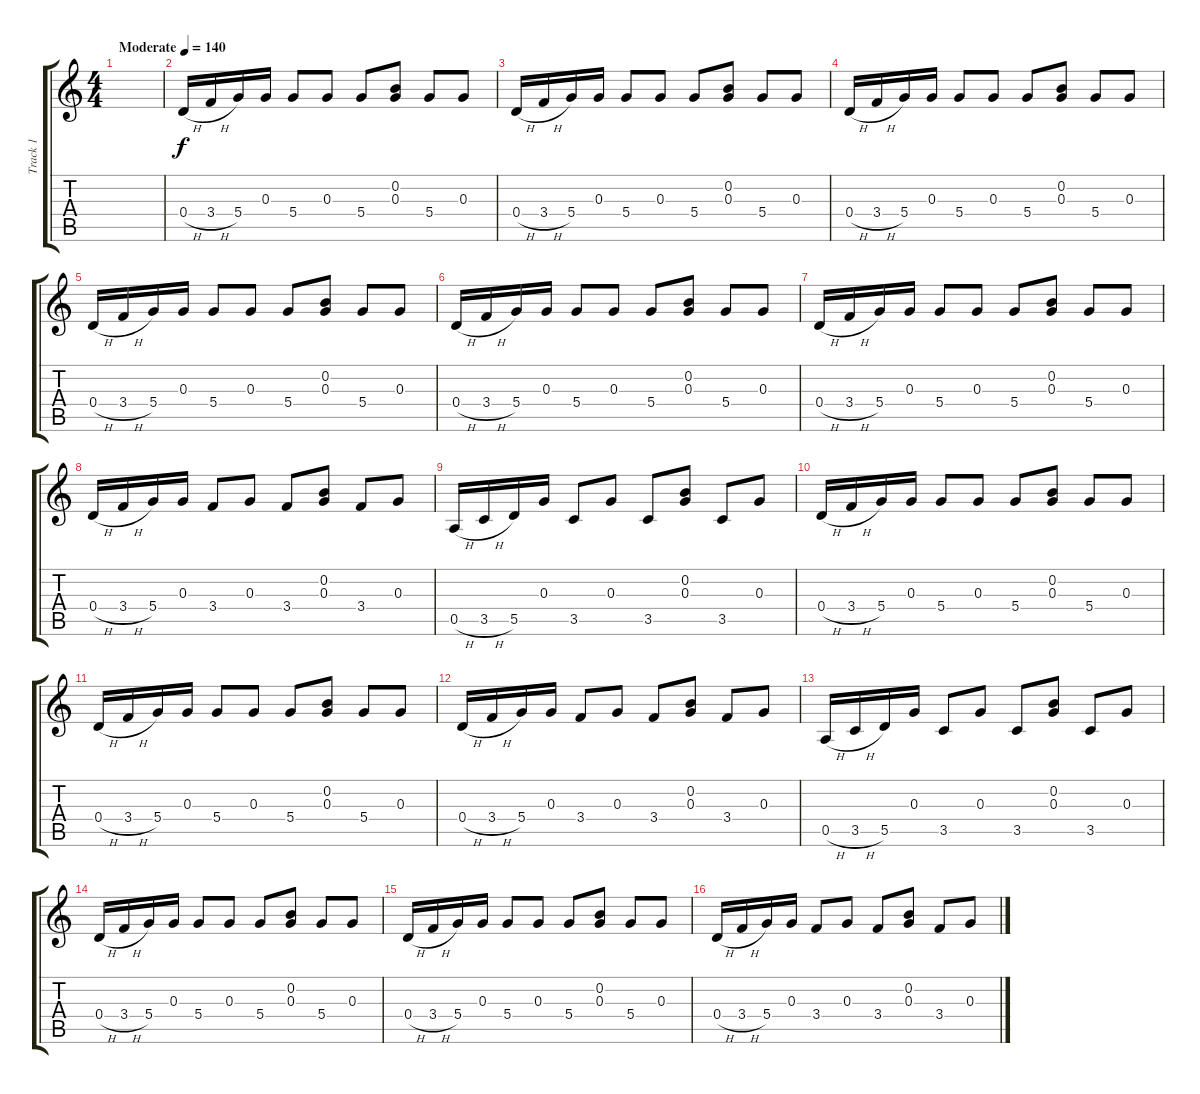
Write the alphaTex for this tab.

\track ("Track 1" "Track 1") {instrument acousticguitarsteel}
\staff {score tabs}
\tuning (E4 B3 G3 D3 A2 E2) {hide}
\ts (4 4)
\tempo (140 "Moderate")
\clef g2
\ks c
|
0.4{h}.16 3.4{h}.16 5.4.16 0.3.16 5.4.8 0.3.8 5.4.8 (0.2 0.3).8 5.4.8 0.3.8 |
0.4{h}.16 3.4{h}.16 5.4.16 0.3.16 5.4.8 0.3.8 5.4.8 (0.2 0.3).8 5.4.8 0.3.8 |
0.4{h}.16 3.4{h}.16 5.4.16 0.3.16 5.4.8 0.3.8 5.4.8 (0.2 0.3).8 5.4.8 0.3.8 |
0.4{h}.16 3.4{h}.16 5.4.16 0.3.16 5.4.8 0.3.8 5.4.8 (0.2 0.3).8 5.4.8 0.3.8 |
0.4{h}.16 3.4{h}.16 5.4.16 0.3.16 5.4.8 0.3.8 5.4.8 (0.2 0.3).8 5.4.8 0.3.8 |
0.4{h}.16 3.4{h}.16 5.4.16 0.3.16 5.4.8 0.3.8 5.4.8 (0.2 0.3).8 5.4.8 0.3.8 |
0.4{h}.16 3.4{h}.16 5.4.16 0.3.16 3.4.8 0.3.8 3.4.8 (0.2 0.3).8 3.4.8 0.3.8 |
0.5{h}.16 3.5{h}.16 5.5.16 0.3.16 3.5.8 0.3.8 3.5.8 (0.2 0.3).8 3.5.8 0.3.8 |
0.4{h}.16 3.4{h}.16 5.4.16 0.3.16 5.4.8 0.3.8 5.4.8 (0.2 0.3).8 5.4.8 0.3.8 |
0.4{h}.16 3.4{h}.16 5.4.16 0.3.16 5.4.8 0.3.8 5.4.8 (0.2 0.3).8 5.4.8 0.3.8 |
0.4{h}.16 3.4{h}.16 5.4.16 0.3.16 3.4.8 0.3.8 3.4.8 (0.2 0.3).8 3.4.8 0.3.8 |
0.5{h}.16 3.5{h}.16 5.5.16 0.3.16 3.5.8 0.3.8 3.5.8 (0.2 0.3).8 3.5.8 0.3.8 |
0.4{h}.16 3.4{h}.16 5.4.16 0.3.16 5.4.8 0.3.8 5.4.8 (0.2 0.3).8 5.4.8 0.3.8 |
0.4{h}.16 3.4{h}.16 5.4.16 0.3.16 5.4.8 0.3.8 5.4.8 (0.2 0.3).8 5.4.8 0.3.8 |
0.4{h}.16 3.4{h}.16 5.4.16 0.3.16 3.4.8 0.3.8 3.4.8 (0.2 0.3).8 3.4.8 0.3.8
